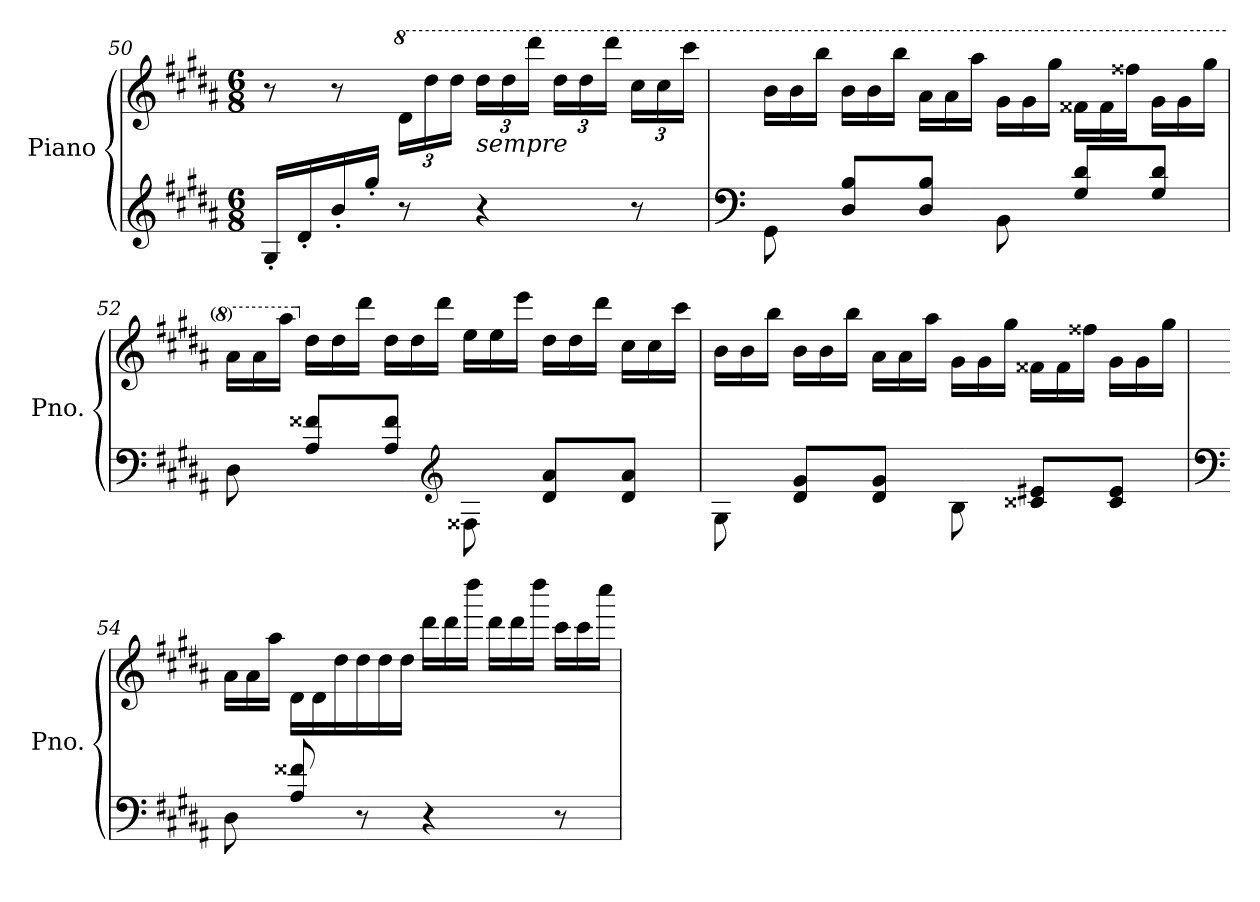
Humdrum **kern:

**kern	**kern
*part1	*part1
*staff2	*staff1
*I"Piano	*
*I'Pno.	*
*clefG2	*clefG2
*k[f#c#g#d#a#]	*k[f#c#g#d#a#]
*M6/8	*M6/8
=50	=50
16G#'/LL	8r
16d#'/	.
16b'/	8r
16gg#'/JJ	.
*	*8va
*	*Xbrackettup
8r	24dd#\LL
.	24ddd#\
.	24ddd#\JJ
!	!LO:TX:b:i:t=sempre
4r	24ddd#\LL
.	24ddd#\
.	24dddd#\JJ
.	24ddd#\LL
.	24ddd#\
.	24dddd#\JJ
8r	24ccc#\LL
.	24ccc#\
.	24cccc#\JJ
=51	=51
*clefF4	*
*	*Xtuplet
8GG#\	24bb\LL
.	24bb\
.	24bbb\JJ
8D#/ 8B/L	24bb\LL
.	24bb\
.	24bbb\JJ
8D#/ 8B/J	24aa#\LL
.	24aa#\
.	24aaa#\JJ
8BB\	24gg#\LL
.	24gg#\
.	24ggg#\JJ
8G#/ 8d#/L	24ff##X\LL
.	24ff##\
.	24fff##X\JJ
8G#/ 8d#/J	24gg#\LL
.	24gg#\
.	24ggg#\JJ
!!LO:LB:g=z
=52	=52
8D#\	24aa#\LL
.	24aa#\
.	24aaa#\JJ
*	*X8va
8A#/ 8f##X/L	24dd#\LL
.	24dd#\
.	24ddd#\JJ
8A#/ 8f##/J	24dd#\LL
.	24dd#\
.	24ddd#\JJ
*clefG2	*
8F##X\	24ee\LL
.	24ee\
.	24eee\JJ
8d#/ 8a#/L	24dd#\LL
.	24dd#\
.	24ddd#\JJ
8d#/ 8a#/J	24cc#\LL
.	24cc#\
.	24ccc#\JJ
=53	=53
8G#\	24b\LL
.	24b\
.	24bb\JJ
8d#/ 8g#/L	24b\LL
.	24b\
.	24bb\JJ
8d#/ 8g#/J	24a#\LL
.	24a#\
.	24aa#\JJ
8B\	24g#\LL
.	24g#\
.	24gg#\JJ
8c##X/ 8e#X/L	24f##X\LL
.	24f##\
.	24ff##X\JJ
8c##/ 8e#/J	24g#\LL
.	24g#\
.	24gg#\JJ
=54	=54
*clefF4	*
8D#\	24a#\LL
.	24a#\
.	24aa#\JJ
8A#/ 8f##X/	24d#\LL
.	24d#\
.	24dd#\
8r	24dd#\
.	24dd#\
.	24dd#\JJ
4r	24ddd#\LL
.	24ddd#\
.	24dddd#\JJ
.	24ddd#\LL
.	24ddd#\
.	24dddd#\JJ
8r	24ccc#\LL
.	24ccc#\
.	24cccc#\JJ
=	=
*-	*-
